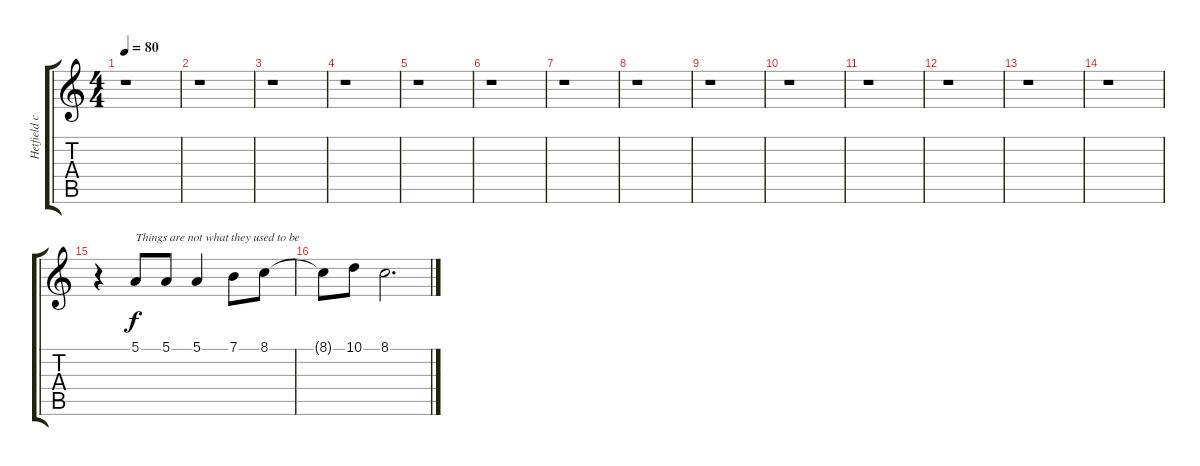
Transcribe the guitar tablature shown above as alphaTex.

\track ("Hetfield chant" "Hetfield c") {instrument stringensemble1}
\staff {score tabs}
\tuning (E4 B3 G3 D3 A2 E2) {hide}
\ts (4 4)
\tempo 80
\clef g2
\ks c
r.1{dy f} |
r.1 |
r.1 |
r.1 |
r.1 |
r.1 |
r.1 |
r.1 |
r.1 |
r.1 |
r.1 |
r.1 |
r.1 |
r.1 |
r.4 5.1.8{txt "Things are not what they used to be"} 5.1.8 5.1.4 7.1.8 8.1.8 |
8.1{t}.8 10.1.8 8.1.2{d}
